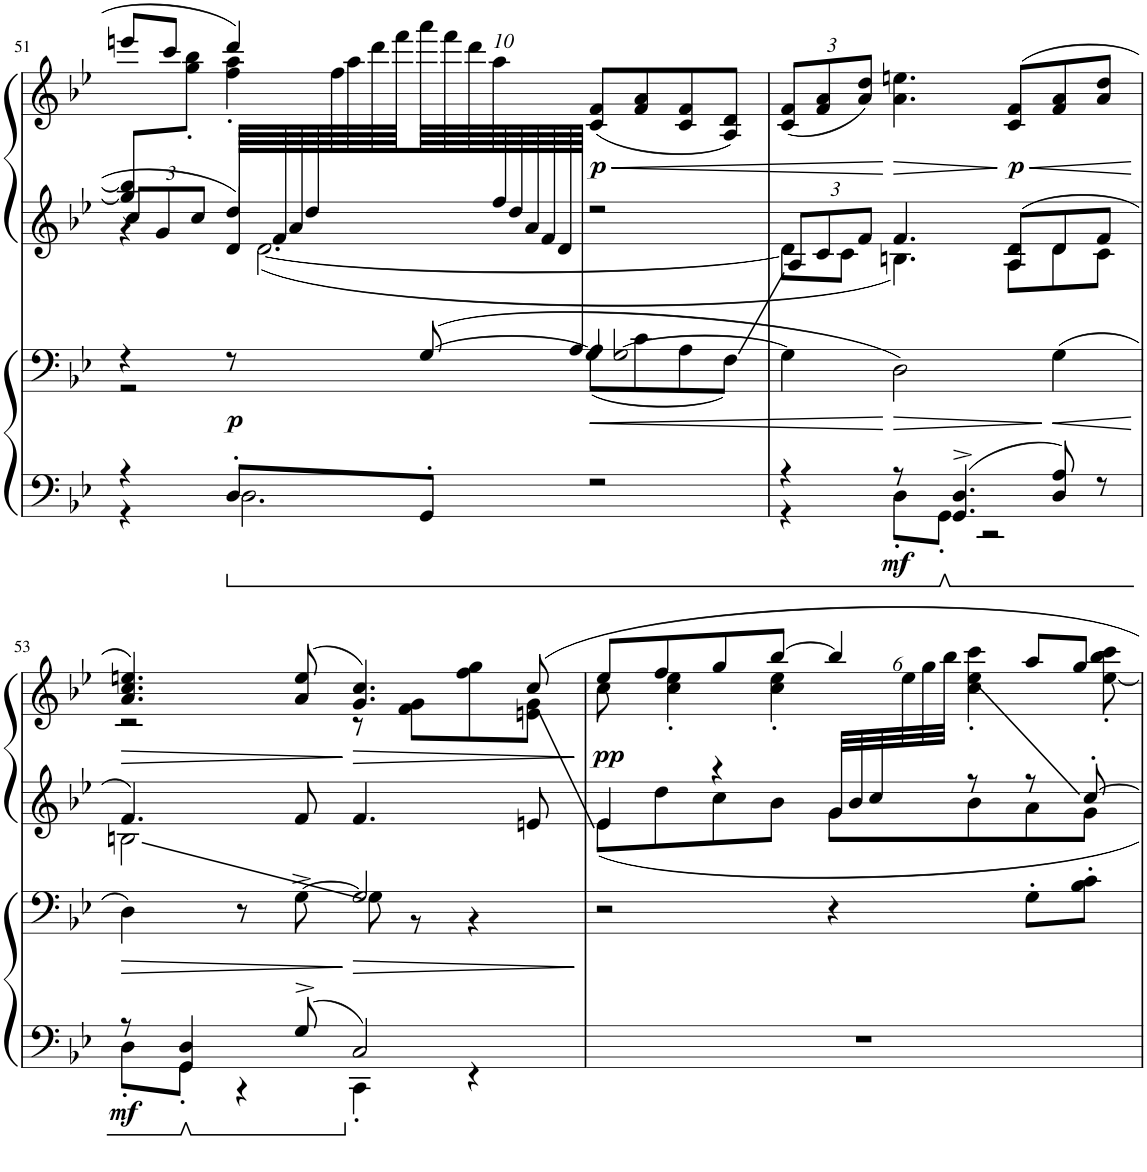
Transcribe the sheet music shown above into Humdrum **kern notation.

**kern	**kern	**kern	**kern	**dynam
*part1	*part1	*part1	*part1	*part1
*staff4	*staff3	*staff2	*staff1	*staff1/2/3/4
*I"Piano	*	*	*	*
*I'Pno.	*	*	*	*
!!LO:PB:g=z
*clefF4	*clefF4	*clefG2	*clefG2	*
*k[b-e-]	*k[b-e-]	*k[b-e-]	*k[b-e-]	*
*M4/4	*M4/4	*M4/4	*M4/4	*
*met(c)	*met(c)	*met(c)	*met(c)	*
=51	=51	=51	=51	=51
*^	*^	*^	*	*
*	*	*	*^	*	*	*	*
*	*	*	*	*	*	*Xbrackettup	*	*
*	*	*	*	*	*^	*	*^	*
*	*	*	*	*	*	*	*^	*	*^	*
4r	4r	2r	80%39ryy	4r	8gg/] 8bb-/]L	12cc/L	4r	4ryy	8eeen/L	8ryy	16ryy	.
*	*	*	*	*	*	*	*	*	*	*v	*v	*
.	.	.	.	.	.	12g/	.	.	.	.	.
.	.	.	.	.	2..ryy	.	.	.	8ccc/J	8gg\' 8bb-\'J	.
.	.	.	.	.	.	12cc/J	.	.	.	.	.
!	!	!	!	!	!	!	!	!	!	!	!LO:DY:b=3
8D'/L	2.D\	.	.	8r	.	4dd/	[2.d\	64d/LLLL	4ddd/	4ff\' 4aa\'	p
.	.	.	.	.	.	.	.	64f/	.	.	.
.	.	.	.	.	.	.	.	64a/	.	.	.
.	.	.	.	.	.	.	.	64dd/	.	.	.
*	*	*	*	*	*	*	*	*	*	*^	*
.	.	.	.	.	.	.	.	40%3.ryy	.	.	64ff\	.
.	.	.	.	.	.	.	.	.	.	.	64aa\	.
.	.	.	.	.	.	.	.	.	.	.	64ddd\	.
.	.	.	.	.	.	.	.	.	.	.	64fff\	.
*	*	*	*	*	*	*	*	*	*	*	*Xbrackettup	*
8GG'/J	.	.	.	[8G/	.	.	.	.	.	.	80aaa\	.
.	.	.	.	.	.	.	.	.	.	.	80fff\	.
.	.	.	.	.	.	.	.	.	.	.	80ddd\	.
.	.	.	.	.	.	.	.	.	.	.	80aa\	.
.	.	.	.	.	.	.	.	80ff/	.	.	40%23ryy	.
.	.	.	.	.	.	.	.	80dd/	.	.	.	.
.	.	.	.	.	.	.	.	80a/	.	.	.	.
.	.	.	.	.	.	.	.	80f/	.	.	.	.
.	.	.	.	.	.	.	.	80d/	.	.	.	.
.	.	.	80A/JJJJ	.	.	.	.	80%41ryy	.	.	.	.
!	!	!	!	!	!	!	!	!	!	!	!	!LO:HP:b
!	!	!	!	!	!	!	!	!	!	!	!	!LO:DY:n=1:b
2r	.	8A\L	4G/	2G/_	.	2r	.	.	(8c/ 8f/L	2ryy	.	< p
.	.	8c\	.	.	.	.	.	.	8f/ 8a/	.	.	.
.	.	8A\	4ryy	.	.	.	.	.	8c/ 8f/	.	.	.
.	.	8F\J	.	.	.	.	.	.	8A/ 8d/J)	.	.	.
*	*	*v	*v	*v	*	*	*	*	*	*	*	*
*	*	*	*	*v	*v	*v	*	*	*	*
*	*	*	*	*	*v	*v	*v	*
=52	=52	=52	=52	=52	=52	=52
4r	4r	4G\]	12A/L	8d\L]	(12c/ 12f/L	.
.	.	.	12c/	.	12f/ 12a/	.
.	.	.	.	8c\J	.	.
.	.	.	12f/J	.	12a/ 12dd/J)	.
!	!	!	!	!	!	!LO:HP:n=1:b
!	!	!	!	!	!	!LO:DY:n=1:b=4
8r	8D'\L	2D\	4.f/	4.Bn\	4.a\ 4.een\	[ > mf
4.GG/^ 4.D/^	8GG'\J	.	.	.	.	.
.	2r	.	.	.	.	.
!	!	!	!	!	!	!LO:HP:n=1:b
!	!	!	!	!	!	!LO:DY:n=2:b
.	.	.	8A/ 8d/L	8A\L	(8c/ 8f/L	] < p
8D/ 8A/	.	4G\	8d/	8d\	8f/ 8a/	.
8r	.	.	8f/J	8c\J	8a/ 8dd/J	.
*v	*v	*	*v	*v	*	*
.	.	.	.	[
!!LO:LB:g=z
=53	=53	=53	=53	=53
*^	*^	*^	*	*
!	!	!	!	!	!	!	!LO:HP:b
*	*	*	*	*	*	*^	*
!	!	!	!	!	!	!	!	!LO:DY:n=1:b=4
8r	8D'\L	2ryy	4D\	4.f/	2Bn\	4.a/ 4.cc/ 4.een/)	2r	> mf
4GG/ 4D/	8GG'\J	.	.	.	.	.	.	.
.	4r	.	8r	.	.	.	.	.
8G^/	.	.	[8G^\	8f/	.	(8a/ 8ee/	.	.
!	!	!	!	!	!	!	!	!LO:HP:n=1:b
2C/	4CC'\	8G\	2G/]	4.f/	2ryy	4.g/ 4.cc/)	8r	] >
.	.	8r	.	.	.	.	8f\ 8g\L	.
.	4r	4r	.	.	.	.	8ff\ 8gg\	.
.	.	.	.	8en/	.	8cc/	8en\ 8g\J	.
*v	*v	*	*	*	*	*	*	*
*	*v	*v	*	*	*	*	*
*	*	*v	*v	*	*	*
*	*	*	*v	*v	*
.	.	.	.	]
=54	=54	=54	=54	=54
*	*	*^	*^	*
*	*	*	*	*	*^	*
!	!	!	!	!	!	!	!LO:DY:b
1r	2r	4e-/	8e-\L	8ee-/L	8cc\	16ryy	pp
*	*	*	*	*	*v	*v	*
.	.	.	8dd\	8ff/	4cc\' 4ee-\'	.
.	.	4r	8cc\	8gg/	.	.
.	.	.	8b-\J	[8bb-/J	4cc\' 4ee-\'	.
.	4r	48g/LLL	8g\L	4bb-/]	.	.
.	.	48b-/	.	.	.	.
.	.	48cc/	.	.	.	.
*	*	*	*	*	*^	*
.	.	16ryy	.	.	.	48ee-\	.
.	.	.	.	.	.	48gg\	.
.	.	.	.	.	.	48bb-\JJJ	.
.	.	8r	8b-\	.	4cc\' 4ee-\' 4ccc\'	4.ryy	.
.	8G'\L	8r	8a\	8aa/L	.	.	.
.	8B-\' 8c\'J	[8cc'/	8g\J	8gg/J	[8ee-\' 8bb-\' 8ccc\'	.	.
*	*	*v	*v	*	*	*	*
*	*	*	*v	*v	*v	*
=	=	=	=	=
*-	*-	*-	*-	*-
